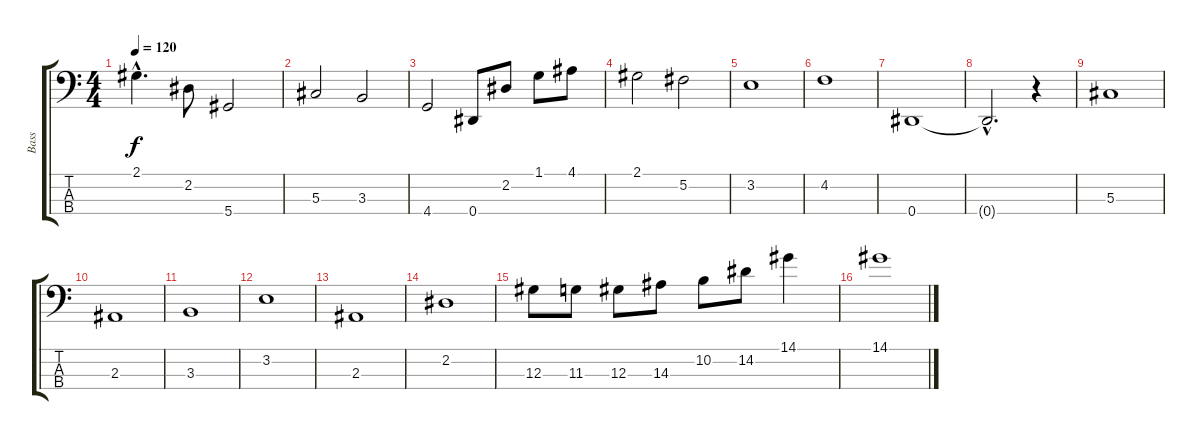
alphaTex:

\track ("Bass" "Bass") {instrument electricbassfinger}
\staff {score tabs}
\tuning (Gb2 Db2 Ab1 Eb1) {hide}
\ts (4 4)
\tempo 120
\clef f4
\ks c
2.1{hac}.4{d dy f} 2.2.8 5.4.2 |
5.3.2 3.3.2 |
4.4.2 0.4.8 2.2.8 1.1.8 4.1.8 |
2.1.2 5.2.2 |
3.2.1 |
4.2.1 |
0.4.1 |
0.4{hac t}.2{d} r.4 |
5.3.1 |
2.3.1 |
3.3.1 |
3.2.1 |
2.3.1 |
2.2.1 |
12.3.8 11.3.8 12.3.8 14.3.8 10.2.8 14.2.8 14.1.4 |
14.1.1
